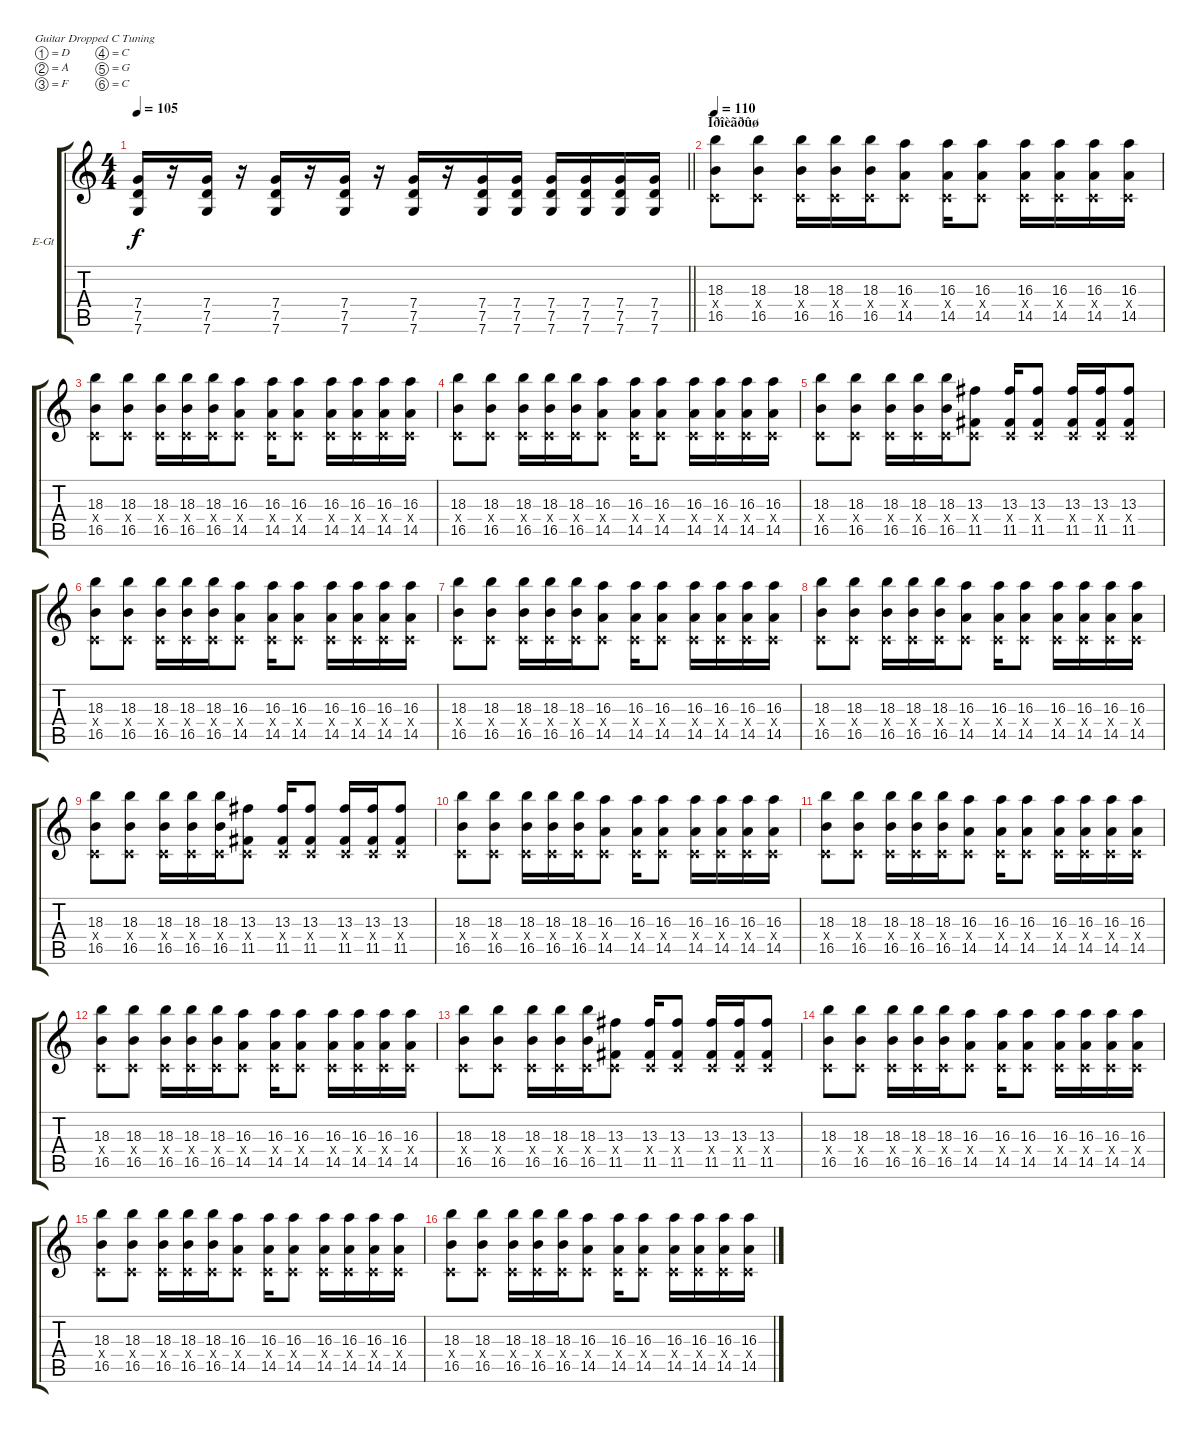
\bracketExtendMode groupsimilarinstruments
\firstSystemTrackNameOrientation horizontal
\otherSystemsTrackNameOrientation horizontal
\track ("Äîðîæêà 1" "E-Gt") {instrument distortionguitar}
\staff {score tabs}
\tuning (D4 A3 F3 C3 G2 C2)
\ts (4 4)
\tempo 105
\clef g2
\barLineRight lightlight
\ks c
(7.4 7.5 7.6).16{dy f} r.16 (7.4 7.5 7.6).16 r.16 (7.4 7.5 7.6).16 r.16 (7.4 7.5 7.6).16 r.16 (7.4 7.5 7.6).16 r.16 (7.4 7.5 7.6).16 (7.4 7.5 7.6).16 (7.4 7.5 7.6).16 (7.4 7.5 7.6).16 (7.4 7.5 7.6).16 (7.4 7.5 7.6).16 |
\section ("" "Ïðîèãðûø")
\tempo 110
(18.3 0.4{x} 16.5).8 (18.3 0.4{x} 16.5).8 (18.3 0.4{x} 16.5).16 (18.3 0.4{x} 16.5).16 (18.3 0.4{x} 16.5).16 (16.3 0.4{x} 14.5).8 (16.3 0.4{x} 14.5).16 (16.3 0.4{x} 14.5).8 (16.3 0.4{x} 14.5).16 (16.3 0.4{x} 14.5).16 (16.3 0.4{x} 14.5).16 (16.3 0.4{x} 14.5).16 |
(18.3 0.4{x} 16.5).8 (18.3 0.4{x} 16.5).8 (18.3 0.4{x} 16.5).16 (18.3 0.4{x} 16.5).16 (18.3 0.4{x} 16.5).16 (16.3 0.4{x} 14.5).8 (16.3 0.4{x} 14.5).16 (16.3 0.4{x} 14.5).8 (16.3 0.4{x} 14.5).16 (16.3 0.4{x} 14.5).16 (16.3 0.4{x} 14.5).16 (16.3 0.4{x} 14.5).16 |
(18.3 0.4{x} 16.5).8 (18.3 0.4{x} 16.5).8 (18.3 0.4{x} 16.5).16 (18.3 0.4{x} 16.5).16 (18.3 0.4{x} 16.5).16 (16.3 0.4{x} 14.5).8 (16.3 0.4{x} 14.5).16 (16.3 0.4{x} 14.5).8 (16.3 0.4{x} 14.5).16 (16.3 0.4{x} 14.5).16 (16.3 0.4{x} 14.5).16 (16.3 0.4{x} 14.5).16 |
(18.3 0.4{x} 16.5).8 (18.3 0.4{x} 16.5).8 (18.3 0.4{x} 16.5).16 (18.3 0.4{x} 16.5).16 (18.3 0.4{x} 16.5).16 (13.3 0.4{x} 11.5).8 (13.3 0.4{x} 11.5).16 (13.3 0.4{x} 11.5).8 (13.3 0.4{x} 11.5).16 (13.3 0.4{x} 11.5).16 (13.3 0.4{x} 11.5).8 |
(18.3 0.4{x} 16.5).8 (18.3 0.4{x} 16.5).8 (18.3 0.4{x} 16.5).16 (18.3 0.4{x} 16.5).16 (18.3 0.4{x} 16.5).16 (16.3 0.4{x} 14.5).8 (16.3 0.4{x} 14.5).16 (16.3 0.4{x} 14.5).8 (16.3 0.4{x} 14.5).16 (16.3 0.4{x} 14.5).16 (16.3 0.4{x} 14.5).16 (16.3 0.4{x} 14.5).16 |
(18.3 0.4{x} 16.5).8 (18.3 0.4{x} 16.5).8 (18.3 0.4{x} 16.5).16 (18.3 0.4{x} 16.5).16 (18.3 0.4{x} 16.5).16 (16.3 0.4{x} 14.5).8 (16.3 0.4{x} 14.5).16 (16.3 0.4{x} 14.5).8 (16.3 0.4{x} 14.5).16 (16.3 0.4{x} 14.5).16 (16.3 0.4{x} 14.5).16 (16.3 0.4{x} 14.5).16 |
(18.3 0.4{x} 16.5).8 (18.3 0.4{x} 16.5).8 (18.3 0.4{x} 16.5).16 (18.3 0.4{x} 16.5).16 (18.3 0.4{x} 16.5).16 (16.3 0.4{x} 14.5).8 (16.3 0.4{x} 14.5).16 (16.3 0.4{x} 14.5).8 (16.3 0.4{x} 14.5).16 (16.3 0.4{x} 14.5).16 (16.3 0.4{x} 14.5).16 (16.3 0.4{x} 14.5).16 |
(18.3 0.4{x} 16.5).8 (18.3 0.4{x} 16.5).8 (18.3 0.4{x} 16.5).16 (18.3 0.4{x} 16.5).16 (18.3 0.4{x} 16.5).16 (13.3 0.4{x} 11.5).8 (13.3 0.4{x} 11.5).16 (13.3 0.4{x} 11.5).8 (13.3 0.4{x} 11.5).16 (13.3 0.4{x} 11.5).16 (13.3 0.4{x} 11.5).8 |
(18.3 0.4{x} 16.5).8 (18.3 0.4{x} 16.5).8 (18.3 0.4{x} 16.5).16 (18.3 0.4{x} 16.5).16 (18.3 0.4{x} 16.5).16 (16.3 0.4{x} 14.5).8 (16.3 0.4{x} 14.5).16 (16.3 0.4{x} 14.5).8 (16.3 0.4{x} 14.5).16 (16.3 0.4{x} 14.5).16 (16.3 0.4{x} 14.5).16 (16.3 0.4{x} 14.5).16 |
(18.3 0.4{x} 16.5).8 (18.3 0.4{x} 16.5).8 (18.3 0.4{x} 16.5).16 (18.3 0.4{x} 16.5).16 (18.3 0.4{x} 16.5).16 (16.3 0.4{x} 14.5).8 (16.3 0.4{x} 14.5).16 (16.3 0.4{x} 14.5).8 (16.3 0.4{x} 14.5).16 (16.3 0.4{x} 14.5).16 (16.3 0.4{x} 14.5).16 (16.3 0.4{x} 14.5).16 |
(18.3 0.4{x} 16.5).8 (18.3 0.4{x} 16.5).8 (18.3 0.4{x} 16.5).16 (18.3 0.4{x} 16.5).16 (18.3 0.4{x} 16.5).16 (16.3 0.4{x} 14.5).8 (16.3 0.4{x} 14.5).16 (16.3 0.4{x} 14.5).8 (16.3 0.4{x} 14.5).16 (16.3 0.4{x} 14.5).16 (16.3 0.4{x} 14.5).16 (16.3 0.4{x} 14.5).16 |
(18.3 0.4{x} 16.5).8 (18.3 0.4{x} 16.5).8 (18.3 0.4{x} 16.5).16 (18.3 0.4{x} 16.5).16 (18.3 0.4{x} 16.5).16 (13.3 0.4{x} 11.5).8 (13.3 0.4{x} 11.5).16 (13.3 0.4{x} 11.5).8 (13.3 0.4{x} 11.5).16 (13.3 0.4{x} 11.5).16 (13.3 0.4{x} 11.5).8 |
(18.3 0.4{x} 16.5).8 (18.3 0.4{x} 16.5).8 (18.3 0.4{x} 16.5).16 (18.3 0.4{x} 16.5).16 (18.3 0.4{x} 16.5).16 (16.3 0.4{x} 14.5).8 (16.3 0.4{x} 14.5).16 (16.3 0.4{x} 14.5).8 (16.3 0.4{x} 14.5).16 (16.3 0.4{x} 14.5).16 (16.3 0.4{x} 14.5).16 (16.3 0.4{x} 14.5).16 |
(18.3 0.4{x} 16.5).8 (18.3 0.4{x} 16.5).8 (18.3 0.4{x} 16.5).16 (18.3 0.4{x} 16.5).16 (18.3 0.4{x} 16.5).16 (16.3 0.4{x} 14.5).8 (16.3 0.4{x} 14.5).16 (16.3 0.4{x} 14.5).8 (16.3 0.4{x} 14.5).16 (16.3 0.4{x} 14.5).16 (16.3 0.4{x} 14.5).16 (16.3 0.4{x} 14.5).16 |
(18.3 0.4{x} 16.5).8 (18.3 0.4{x} 16.5).8 (18.3 0.4{x} 16.5).16 (18.3 0.4{x} 16.5).16 (18.3 0.4{x} 16.5).16 (16.3 0.4{x} 14.5).8 (16.3 0.4{x} 14.5).16 (16.3 0.4{x} 14.5).8 (16.3 0.4{x} 14.5).16 (16.3 0.4{x} 14.5).16 (16.3 0.4{x} 14.5).16 (16.3 0.4{x} 14.5).16
